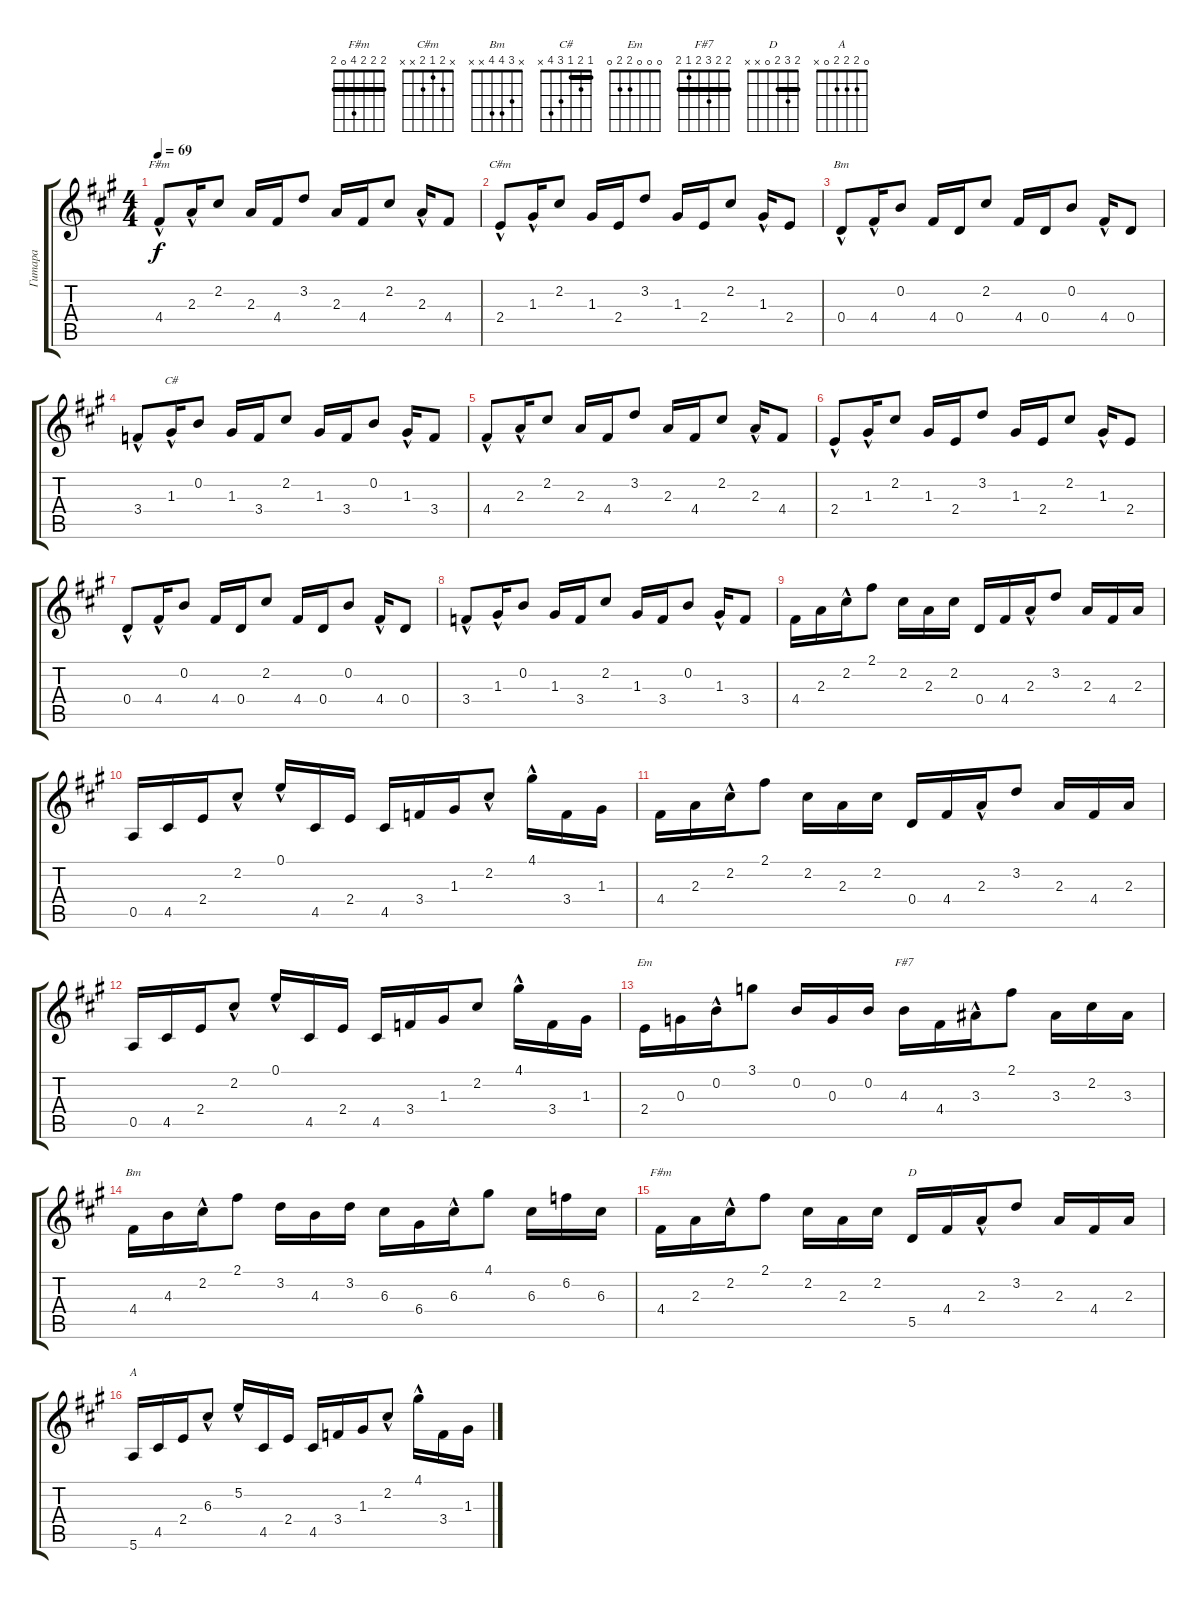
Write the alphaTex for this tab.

\track ("Гитара" "Гитара") {instrument acousticguitarsteel}
\staff {score tabs}
\tuning (E4 B3 G3 D3 A2 E2) {hide}
\chord ("F#m" x 2 2 4 x x) {barre 2}
\chord ("C#m" x 2 1 2 x x)
\chord ("Bm" 2 3 4 0 2 x)
\chord ("C#" 1 2 1 3 4 x) {barre 1}
\chord ("Em" 0 0 0 2 2 0)
\chord ("F#7" 2 2 3 2 1 2) {barre 2}
\chord ("Bm" x 3 4 4 x x)
\chord ("F#m" 2 2 2 4 0 2) {barre 2}
\chord ("D" 2 3 2 0 x x) {barre 2}
\chord ("A" 0 2 2 2 0 x)
\ts (4 4)
\tempo 69
\clef g2
\ks a
4.4{hac}.8{ch "F#m" dy f instrument acousticguitarsteel} 2.3{hac}.16 2.2.8 2.3.16 4.4.16 3.2.8 2.3.16 4.4.16 2.2.8 2.3{hac}.16 4.4.8 |
2.4{hac}.8{ch "C#m"} 1.3{hac}.16 2.2.8 1.3.16 2.4.16 3.2.8 1.3.16 2.4.16 2.2.8 1.3{hac}.16 2.4.8 |
0.4{hac}.8{ch "Bm"} 4.4{hac}.16 0.2.8 4.4.16 0.4.16 2.2.8 4.4.16 0.4.16 0.2.8 4.4{hac}.16 0.4.8 |
3.4{hac}.8 1.3{hac}.16{ch "C#"} 0.2.8 1.3.16 3.4.16 2.2.8 1.3.16 3.4.16 0.2.8 1.3{hac}.16 3.4.8 |
4.4{hac}.8 2.3{hac}.16 2.2.8 2.3.16 4.4.16 3.2.8 2.3.16 4.4.16 2.2.8 2.3{hac}.16 4.4.8 |
2.4{hac}.8 1.3{hac}.16 2.2.8 1.3.16 2.4.16 3.2.8 1.3.16 2.4.16 2.2.8 1.3{hac}.16 2.4.8 |
0.4{hac}.8 4.4{hac}.16 0.2.8 4.4.16 0.4.16 2.2.8 4.4.16 0.4.16 0.2.8 4.4{hac}.16 0.4.8 |
3.4{hac}.8 1.3{hac}.16 0.2.8 1.3.16 3.4.16 2.2.8 1.3.16 3.4.16 0.2.8 1.3{hac}.16 3.4.8 |
4.4.16 2.3.16 2.2{hac}.16 2.1.8 2.2.16 2.3.16 2.2.16 0.4.16 4.4.16 2.3{hac}.16 3.2.8 2.3.16 4.4.16 2.3.16 |
0.5.16 4.5.16 2.4.16 2.2{hac}.8 0.1{hac}.16 4.5.16 2.4.16 4.5.16 3.4.16 1.3.16 2.2{hac}.8 4.1{hac}.16 3.4.16 1.3.16 |
4.4.16 2.3.16 2.2{hac}.16 2.1.8 2.2.16 2.3.16 2.2.16 0.4.16 4.4.16 2.3{hac}.16 3.2.8 2.3.16 4.4.16 2.3.16 |
0.5.16 4.5.16 2.4.16 2.2{hac}.8 0.1{hac}.16 4.5.16 2.4.16 4.5.16 3.4.16 1.3.16 2.2.8 4.1{hac}.16 3.4.16 1.3.16 |
2.4.16{ch "Em" volume 11} 0.3.16 0.2{hac}.16 3.1.8 0.2.16 0.3.16 0.2.16 4.3.16{ch "F#7"} 4.4.16 3.3{hac}.16 2.1.8 3.3.16 2.2.16 3.3.16 |
4.4.16{ch "Bm" volume 11} 4.3.16 2.2{hac}.16 2.1.8 3.2.16 4.3.16 3.2.16 6.3.16 6.4.16 6.3{hac}.16 4.1.8 6.3.16 6.2.16 6.3.16 |
4.4.16{ch "F#m"} 2.3.16 2.2{hac}.16 2.1.8 2.2.16 2.3.16 2.2.16 5.5.16{ch "D"} 4.4.16 2.3{hac}.16 3.2.8 2.3.16 4.4.16 2.3.16 |
5.6.16{ch "A"} 4.5.16 2.4.16 6.3{hac}.8 5.2{hac}.16 4.5.16 2.4.16 4.5.16 3.4.16 1.3.16 2.2{hac}.8 4.1{hac}.16 3.4.16 1.3.16
